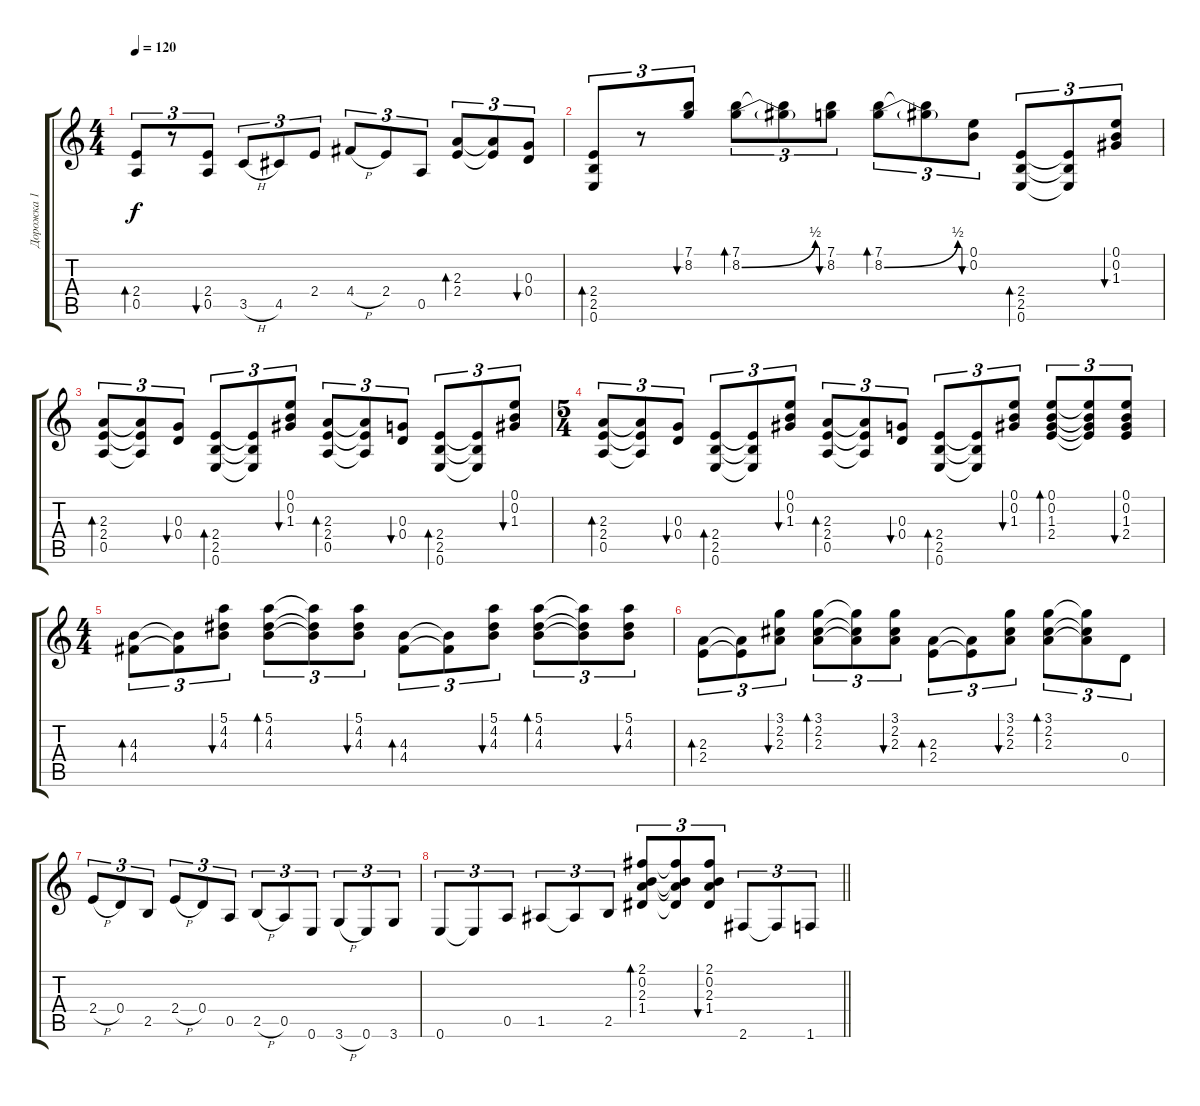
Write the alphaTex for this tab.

\track ("Дорожка 1" "Дорожка 1") {instrument acousticguitarsteel}
\staff {score tabs}
\tuning (E4 B3 G3 D3 A2 E2) {hide}
\ts (4 4)
\tempo 120
\clef g2
\ks c
(2.4 0.5).8{tu (3 2) bd 60 dy f} r.8{tu (3 2)} (2.4 0.5).8{tu (3 2) bu 60} 3.5{h}.8{tu (3 2)} 4.5.8{tu (3 2)} 2.4.8{tu (3 2)} 4.4{h}.8{tu (3 2)} 2.4.8{tu (3 2)} 0.5.8{tu (3 2)} (2.3 2.4).8{tu (3 2) bd 60} (2.3{t} 2.4{t}).8{tu (3 2)} (0.3 0.4).8{tu (3 2) bu 60} |
(2.4 2.5 0.6).8{tu (3 2) bd 60} r.8{tu (3 2)} (7.1 8.2).8{tu (3 2) bu 60} (7.1 8.2{be (bend 0 0 60 2)}).8{tu (3 2) bd 60} (7.1{t} 8.2{t}).8{tu (3 2)} (7.1 8.2).8{tu (3 2) bu 60} (7.1 8.2{be (bend 0 0 60 2)}).8{tu (3 2) bd 60} (7.1{t} 8.2{t}).8{tu (3 2)} (0.1 0.2).8{tu (3 2) bu 60} (2.4 2.5 0.6).8{tu (3 2) bd 60} (2.4{t} 2.5{t} 0.6{t}).8{tu (3 2)} (0.1 0.2 1.3).8{tu (3 2) bu 60} |
(2.3 2.4 0.5).8{tu (3 2) bd 60} (2.3{t} 2.4{t} 0.5{t}).8{tu (3 2)} (0.3 0.4).8{tu (3 2) bu 60} (2.4 2.5 0.6).8{tu (3 2) bd 60} (2.4{t} 2.5{t} 0.6{t}).8{tu (3 2)} (0.1 0.2 1.3).8{tu (3 2) bu 60} (2.3 2.4 0.5).8{tu (3 2) bd 60} (2.3{t} 2.4{t} 0.5{t}).8{tu (3 2)} (0.3 0.4).8{tu (3 2) bu 60} (2.4 2.5 0.6).8{tu (3 2) bd 60} (2.4{t} 2.5{t} 0.6{t}).8{tu (3 2)} (0.1 0.2 1.3).8{tu (3 2) bu 60} |
\ts (5 4)
(2.3 2.4 0.5).8{tu (3 2) bd 60} (2.3{t} 2.4{t} 0.5{t}).8{tu (3 2)} (0.3 0.4).8{tu (3 2) bu 60} (2.4 2.5 0.6).8{tu (3 2) bd 60} (2.4{t} 2.5{t} 0.6{t}).8{tu (3 2)} (0.1 0.2 1.3).8{tu (3 2) bu 60} (2.3 2.4 0.5).8{tu (3 2) bd 60} (2.3{t} 2.4{t} 0.5{t}).8{tu (3 2)} (0.3 0.4).8{tu (3 2) bu 60} (2.4 2.5 0.6).8{tu (3 2) bd 60} (2.4{t} 2.5{t} 0.6{t}).8{tu (3 2)} (0.1 0.2 1.3).8{tu (3 2) bu 60} (0.1 0.2 1.3 2.4).8{tu (3 2) bd 60} (0.1{t} 0.2{t} 1.3{t} 2.4{t}).8{tu (3 2)} (0.1 0.2 1.3 2.4).8{tu (3 2) bu 60} |
\ts (4 4)
(4.3 4.4).8{tu (3 2) bd 60} (4.3{t} 4.4{t}).8{tu (3 2)} (5.1 4.2 4.3).8{tu (3 2) bu 60} (5.1 4.2 4.3).8{tu (3 2) bd 60} (5.1{t} 4.2{t} 4.3{t}).8{tu (3 2)} (5.1 4.2 4.3).8{tu (3 2) bu 60} (4.3 4.4).8{tu (3 2) bd 60} (4.3{t} 4.4{t}).8{tu (3 2)} (5.1 4.2 4.3).8{tu (3 2) bu 60} (5.1 4.2 4.3).8{tu (3 2) bd 60} (5.1{t} 4.2{t} 4.3{t}).8{tu (3 2)} (5.1 4.2 4.3).8{tu (3 2) bu 60} |
(2.3 2.4).8{tu (3 2) bd 60} (2.3{t} 2.4{t}).8{tu (3 2)} (3.1 2.2 2.3).8{tu (3 2) bu 60} (3.1 2.2 2.3).8{tu (3 2) bd 60} (3.1{t} 2.2{t} 2.3{t}).8{tu (3 2)} (3.1 2.2 2.3).8{tu (3 2) bu 60} (2.3 2.4).8{tu (3 2) bd 60} (2.3{t} 2.4{t}).8{tu (3 2)} (3.1 2.2 2.3).8{tu (3 2) bu 60} (3.1 2.2 2.3).8{tu (3 2) bd 60} (3.1{t} 2.2{t} 2.3{t}).8{tu (3 2)} 0.4.8{tu (3 2)} |
2.4{h}.8{tu (3 2)} 0.4.8{tu (3 2)} 2.5.8{tu (3 2)} 2.4{h}.8{tu (3 2)} 0.4.8{tu (3 2)} 0.5.8{tu (3 2)} 2.5{h}.8{tu (3 2)} 0.5.8{tu (3 2)} 0.6.8{tu (3 2)} 3.6{h}.8{tu (3 2)} 0.6.8{tu (3 2)} 3.6.8{tu (3 2)} |
\barLineRight lightlight
0.6.8{tu (3 2)} 0.6{t}.8{tu (3 2)} 0.5.8{tu (3 2)} 1.5.8{tu (3 2)} 1.5{t}.8{tu (3 2)} 2.5.8{tu (3 2)} (2.1 0.2 2.3 1.4).8{tu (3 2) bd 60} (2.1{t} 0.2{t} 2.3{t} 1.4{t}).8{tu (3 2)} (2.1 0.2 2.3 1.4).8{tu (3 2) bu 60} 2.6.8{tu (3 2)} 2.6{t}.8{tu (3 2)} 1.6.8{tu (3 2)}
